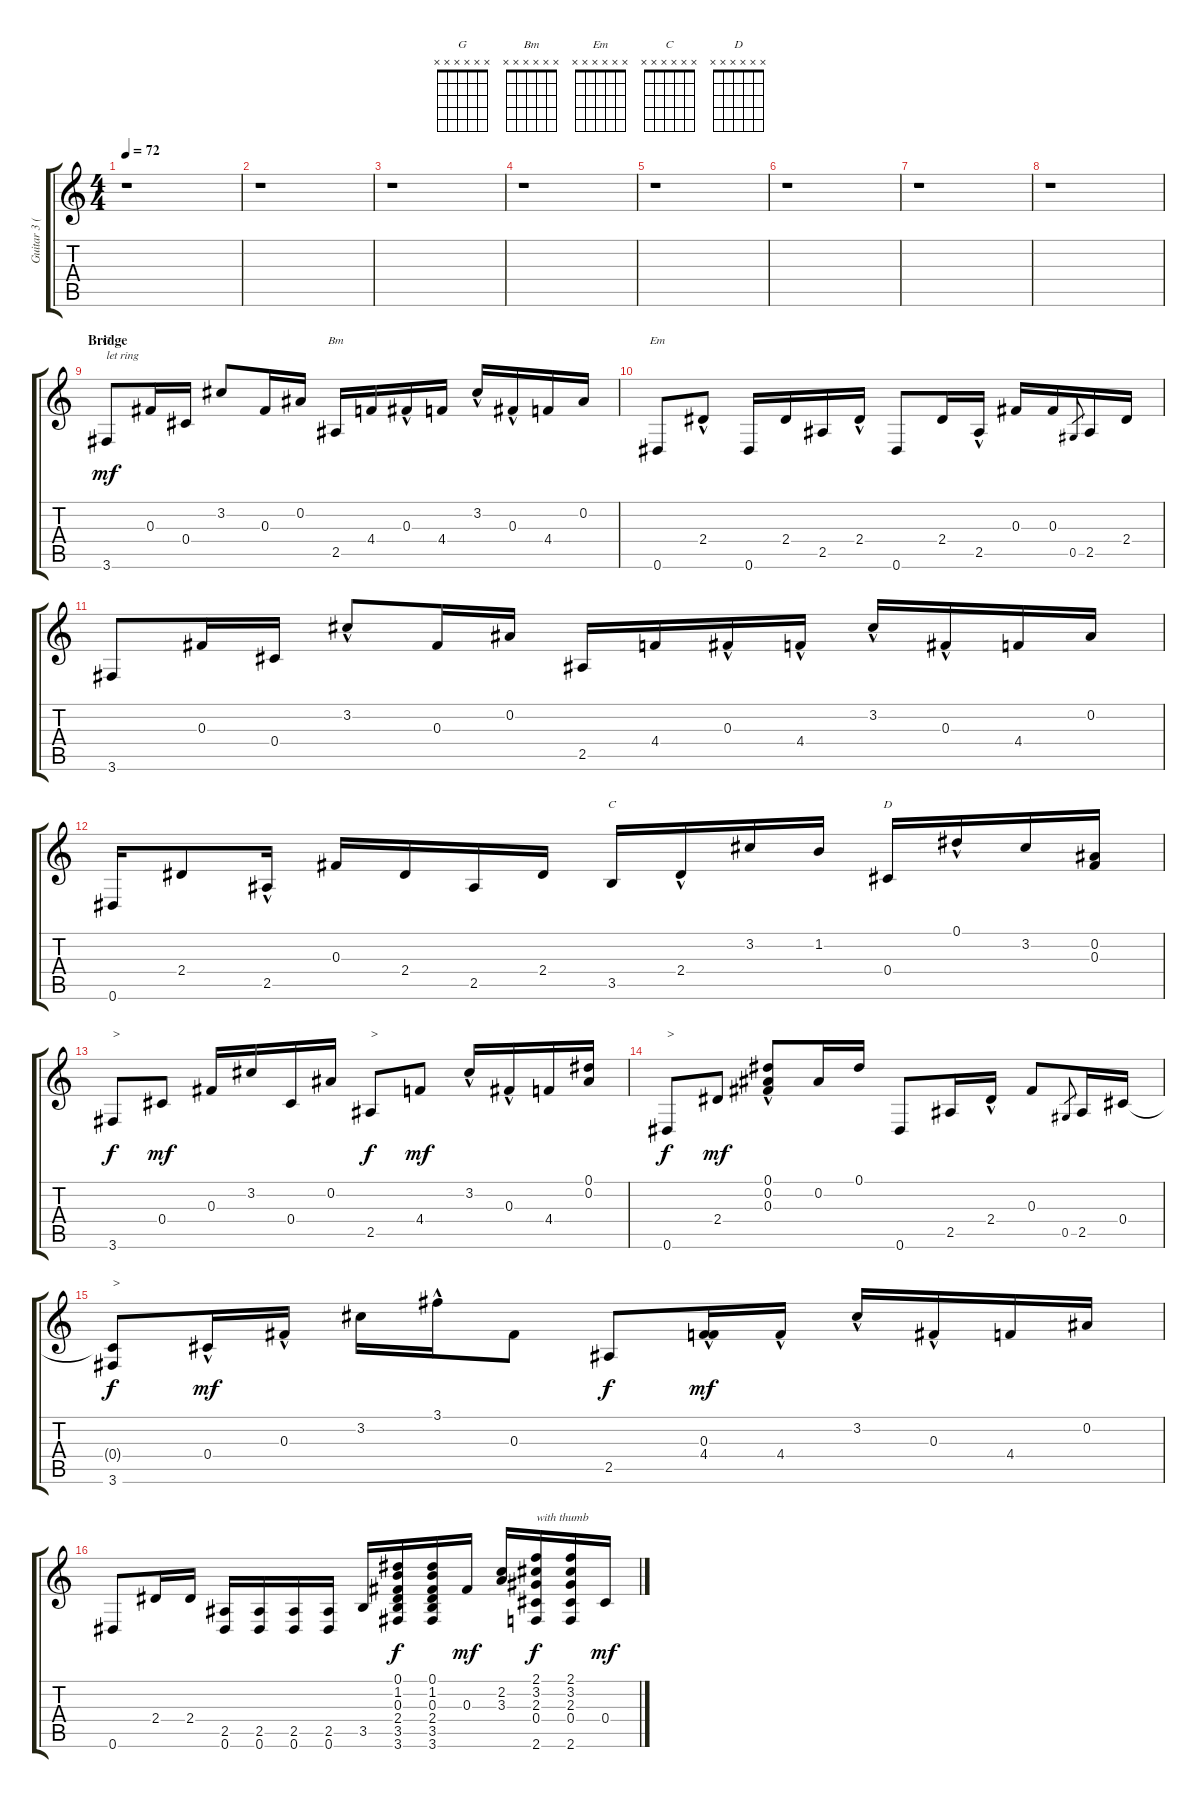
\track ("Guitar 3 (Slash)" "Guitar 3 (") {instrument acousticguitarsteel}
\staff {score tabs}
\tuning (Eb4 Bb3 Gb3 Db3 Ab2 Eb2) {hide}
\chord ("G" x x x x x x) {firstfret 0}
\chord ("Bm" x x x x x x) {firstfret 0}
\chord ("Em" x x x x x x) {firstfret 0}
\chord ("C" x x x x x x) {firstfret 0}
\chord ("D" x x x x x x) {firstfret 0}
\ts (4 4)
\tempo 72
\clef g2
\ks c
r.1{dy mf} |
r.1 |
r.1 |
r.1 |
r.1 |
r.1 |
r.1 |
r.1 |
\section ("" "Bridge")
3.6.8{ch "G" txt "let ring"} 0.3.16 0.4.16 3.2.8 0.3.16 0.2.16 2.5.16{ch "Bm"} 4.4.16 0.3{hac}.16 4.4.16 3.2{hac}.16 0.3{hac}.16 4.4.16 0.2.16 |
0.6.8{ch "Em"} 2.4{hac}.8 0.6.16 2.4.16 2.5.16 2.4{hac}.16 0.6.8 2.4.16 2.5{hac}.16 0.3.16 0.3.16 0.5.8{gr} 2.5.16 2.4.16 |
3.6.8 0.3.16 0.4.16 3.2{hac}.8 0.3.16 0.2.16 2.5.16 4.4.16 0.3{hac}.16 4.4{hac}.16 3.2{hac}.16 0.3{hac}.16 4.4.16 0.2.16 |
0.6.16 2.4.8 2.5{hac}.16 0.3.16 2.4.16 2.5.16 2.4.16 3.5.16{ch "C"} 2.4{hac}.16 3.2.16 1.2.16 0.4.16{ch "D"} 0.1{hac}.16 3.2.16 (0.2 0.3).16 |
3.6.8{txt ">" dy f} 0.4.8{dy mf} 0.3.16 3.2.16 0.4.16 0.2.16 2.5.8{txt ">" dy f} 4.4.8{dy mf} 3.2{hac}.16 0.3{hac}.16 4.4.16 (0.1 0.2).16 |
0.6.8{txt ">" dy f} 2.4.8{dy mf} (0.1{hac} 0.2 0.3).8 0.2.16 0.1.16 0.6.8 2.5.16 2.4{hac}.16 0.3.8 0.5.8{gr} 2.5.16 0.4.16 |
(0.4{t} 3.6).8{txt ">" dy f} 0.4{hac}.16{dy mf} 0.3{hac}.16 3.2.16 3.1{hac}.16 0.3.8 2.5.8{dy f} (0.3{hac} 4.4).16{dy mf} 4.4{hac}.16 3.2{hac}.16 0.3{hac}.16 4.4.16 0.2.16 |
0.6.8 2.4.16 2.4.16 (2.5 0.6).16 (2.5 0.6).16 (2.5 0.6).16 (2.5 0.6).16 3.5.16 (0.1 1.2 0.3 2.4 3.5 3.6).16{dy f} (0.1 1.2 0.3 2.4 3.5 3.6).16 0.3.16{dy mf} (2.2 3.3).16 (2.1 3.2 2.3 0.4 2.6).16{txt "with thumb" dy f} (2.1 3.2 2.3 0.4 2.6).16 0.4.16{dy mf}
